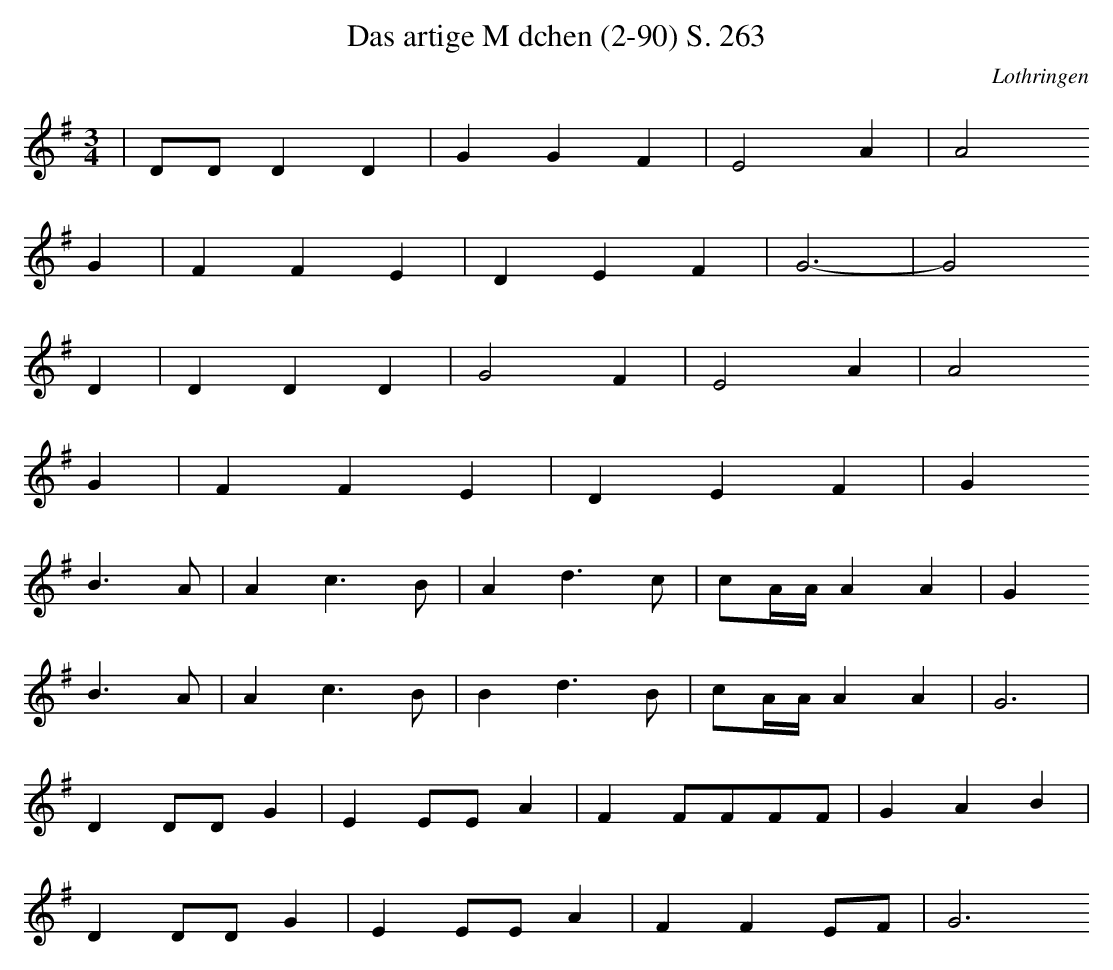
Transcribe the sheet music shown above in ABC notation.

X:1
T: Das artige Mdchen (2-90) S. 263
O: Lothringen
M: 3/4
L: 1/16
K: G
 | D2D2D4D4 | G4G4F4 | E8A4 | A8
G4 | F4F4E4 | D4E4F4 | G12- | G8
D4 | D4D4D4 | G8F4 | E8A4 | A8
G4 | F4F4E4 | D4E4F4 | G4
B6A2 | A4c6B2 | A4d6c2 | c2AAA4A4 | G4
B6A2 | A4c6B2 | B4d6B2 | c2AAA4A4 | G12 |
D4D2D2G4 | E4E2E2A4 | F4F2F2F2F2 | G4A4B4 |
D4D2D2G4 | E4E2E2A4 | F4F4E2F2 | G12
